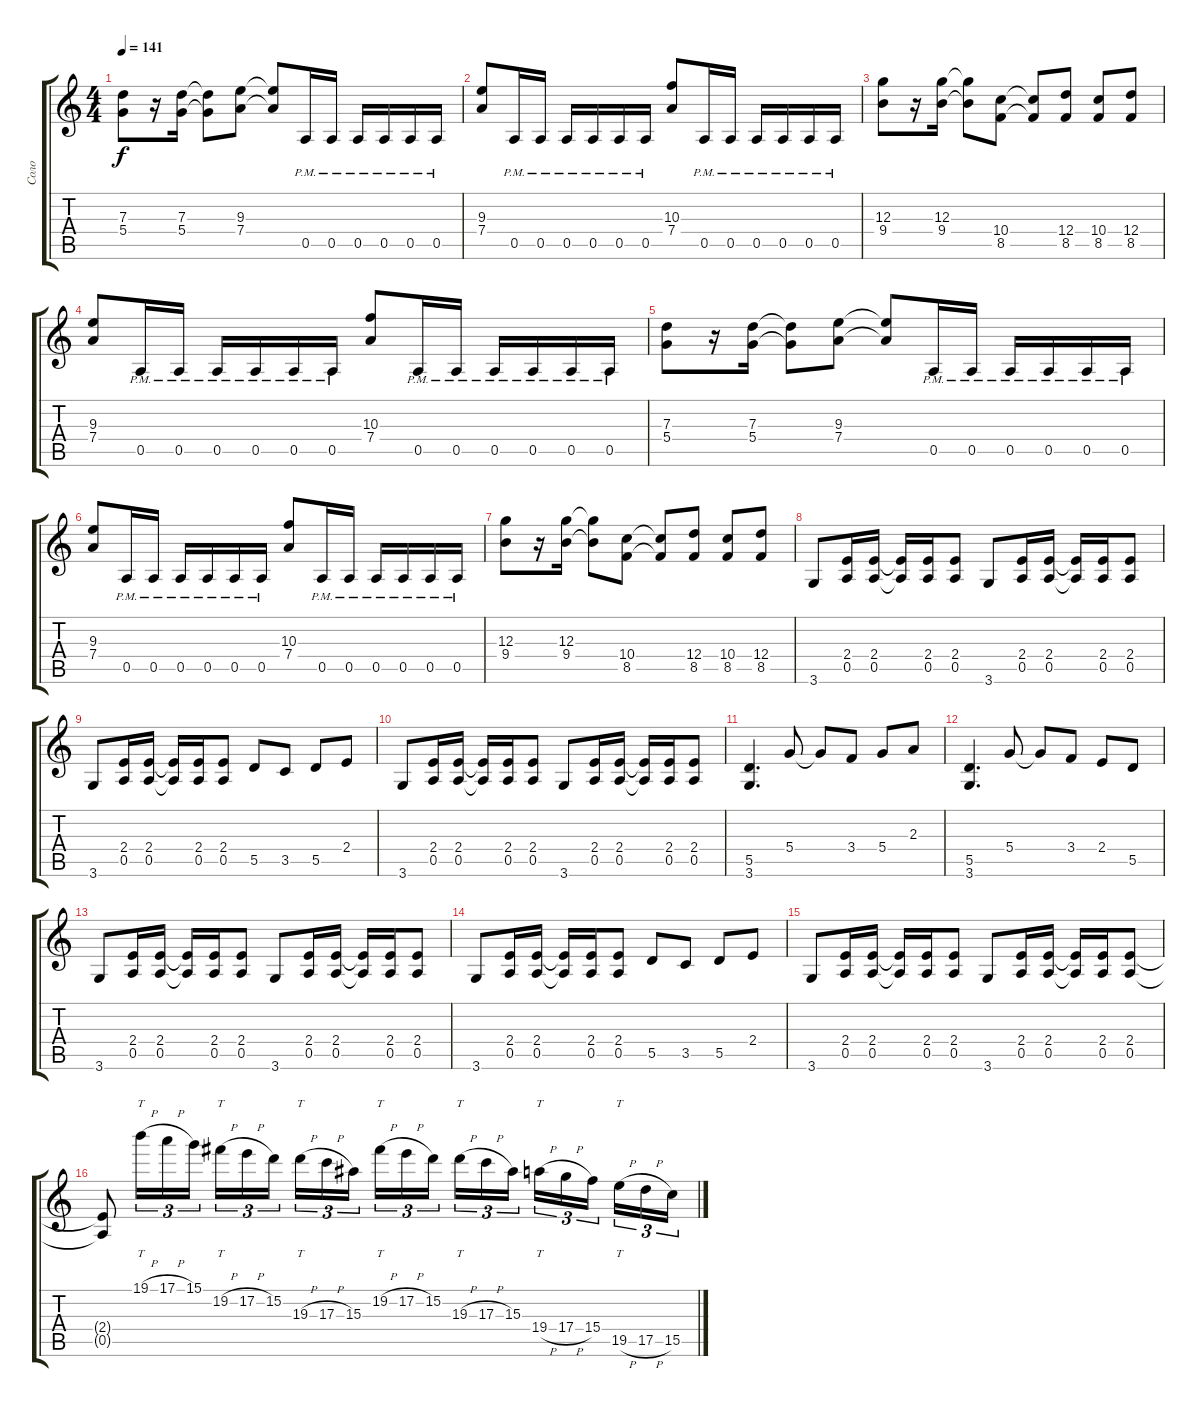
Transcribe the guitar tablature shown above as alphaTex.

\track ("Соло" "Соло") {instrument distortionguitar}
\staff {score tabs}
\tuning (E4 B3 G3 D3 A2 E2) {hide}
\ts (4 4)
\tempo 141
\clef g2
\ks c
(7.3 5.4).8{dy f} r.16 (7.3 5.4).16 (7.3{t} 5.4{t}).8 (9.3 7.4).8 (9.3{t} 7.4{t}).8 0.5{pm}.16 0.5{pm}.16 0.5{pm}.16 0.5{pm}.16 0.5{pm}.16 0.5{pm}.16 |
(9.3 7.4).8 0.5{pm}.16 0.5{pm}.16 0.5{pm}.16 0.5{pm}.16 0.5{pm}.16 0.5{pm}.16 (10.3 7.4).8 0.5{pm}.16 0.5{pm}.16 0.5{pm}.16 0.5{pm}.16 0.5{pm}.16 0.5{pm}.16 |
(12.3 9.4).8 r.16 (12.3 9.4).16 (12.3{t} 9.4{t}).8 (10.4 8.5).8 (10.4{t} 8.5{t}).8 (12.4 8.5).8 (10.4 8.5).8 (12.4 8.5).8 |
(9.3 7.4).8 0.5{pm}.16 0.5{pm}.16 0.5{pm}.16 0.5{pm}.16 0.5{pm}.16 0.5{pm}.16 (10.3 7.4).8 0.5{pm}.16 0.5{pm}.16 0.5{pm}.16 0.5{pm}.16 0.5{pm}.16 0.5{pm}.16 |
(7.3 5.4).8 r.16 (7.3 5.4).16 (7.3{t} 5.4{t}).8 (9.3 7.4).8 (9.3{t} 7.4{t}).8 0.5{pm}.16 0.5{pm}.16 0.5{pm}.16 0.5{pm}.16 0.5{pm}.16 0.5{pm}.16 |
(9.3 7.4).8 0.5{pm}.16 0.5{pm}.16 0.5{pm}.16 0.5{pm}.16 0.5{pm}.16 0.5{pm}.16 (10.3 7.4).8 0.5{pm}.16 0.5{pm}.16 0.5{pm}.16 0.5{pm}.16 0.5{pm}.16 0.5{pm}.16 |
(12.3 9.4).8 r.16 (12.3 9.4).16 (12.3{t} 9.4{t}).8 (10.4 8.5).8 (10.4{t} 8.5{t}).8 (12.4 8.5).8 (10.4 8.5).8 (12.4 8.5).8 |
3.6.8 (2.4 0.5).16 (2.4 0.5).16 (2.4{t} 0.5{t}).16 (2.4 0.5).16 (2.4 0.5).8 3.6.8 (2.4 0.5).16 (2.4 0.5).16 (2.4{t} 0.5{t}).16 (2.4 0.5).16 (2.4 0.5).8 |
3.6.8 (2.4 0.5).16 (2.4 0.5).16 (2.4{t} 0.5{t}).16 (2.4 0.5).16 (2.4 0.5).8 5.5.8 3.5.8 5.5.8 2.4.8 |
3.6.8 (2.4 0.5).16 (2.4 0.5).16 (2.4{t} 0.5{t}).16 (2.4 0.5).16 (2.4 0.5).8 3.6.8 (2.4 0.5).16 (2.4 0.5).16 (2.4{t} 0.5{t}).16 (2.4 0.5).16 (2.4 0.5).8 |
(5.5 3.6).4{d} 5.4.8 5.4{t}.8 3.4.8 5.4.8 2.3.8 |
(5.5 3.6).4{d} 5.4.8 5.4{t}.8 3.4.8 2.4.8 5.5.8 |
3.6.8 (2.4 0.5).16 (2.4 0.5).16 (2.4{t} 0.5{t}).16 (2.4 0.5).16 (2.4 0.5).8 3.6.8 (2.4 0.5).16 (2.4 0.5).16 (2.4{t} 0.5{t}).16 (2.4 0.5).16 (2.4 0.5).8 |
3.6.8 (2.4 0.5).16 (2.4 0.5).16 (2.4{t} 0.5{t}).16 (2.4 0.5).16 (2.4 0.5).8 5.5.8 3.5.8 5.5.8 2.4.8 |
3.6.8 (2.4 0.5).16 (2.4 0.5).16 (2.4{t} 0.5{t}).16 (2.4 0.5).16 (2.4 0.5).8 3.6.8 (2.4 0.5).16 (2.4 0.5).16 (2.4{t} 0.5{t}).16 (2.4 0.5).16 (2.4 0.5).8 |
(2.4{t} 0.5{t}).8 19.1{h}.16{tt tu (3 2)} 17.1{h}.16{tu (3 2)} 15.1.16{tu (3 2)} 19.2{h}.16{tt tu (3 2)} 17.2{h}.16{tu (3 2)} 15.2.16{tu (3 2) beam splitsecondary} 19.3{h}.16{tt tu (3 2)} 17.3{h}.16{tu (3 2)} 15.3.16{tu (3 2)} 19.2{h}.16{tt tu (3 2)} 17.2{h}.16{tu (3 2)} 15.2.16{tu (3 2) beam splitsecondary} 19.3{h}.16{tt tu (3 2)} 17.3{h}.16{tu (3 2)} 15.3.16{tu (3 2)} 19.4{h}.16{tt tu (3 2)} 17.4{h}.16{tu (3 2)} 15.4.16{tu (3 2) beam splitsecondary} 19.5{h}.16{tt tu (3 2)} 17.5{h}.16{tu (3 2)} 15.5.16{tu (3 2)}
